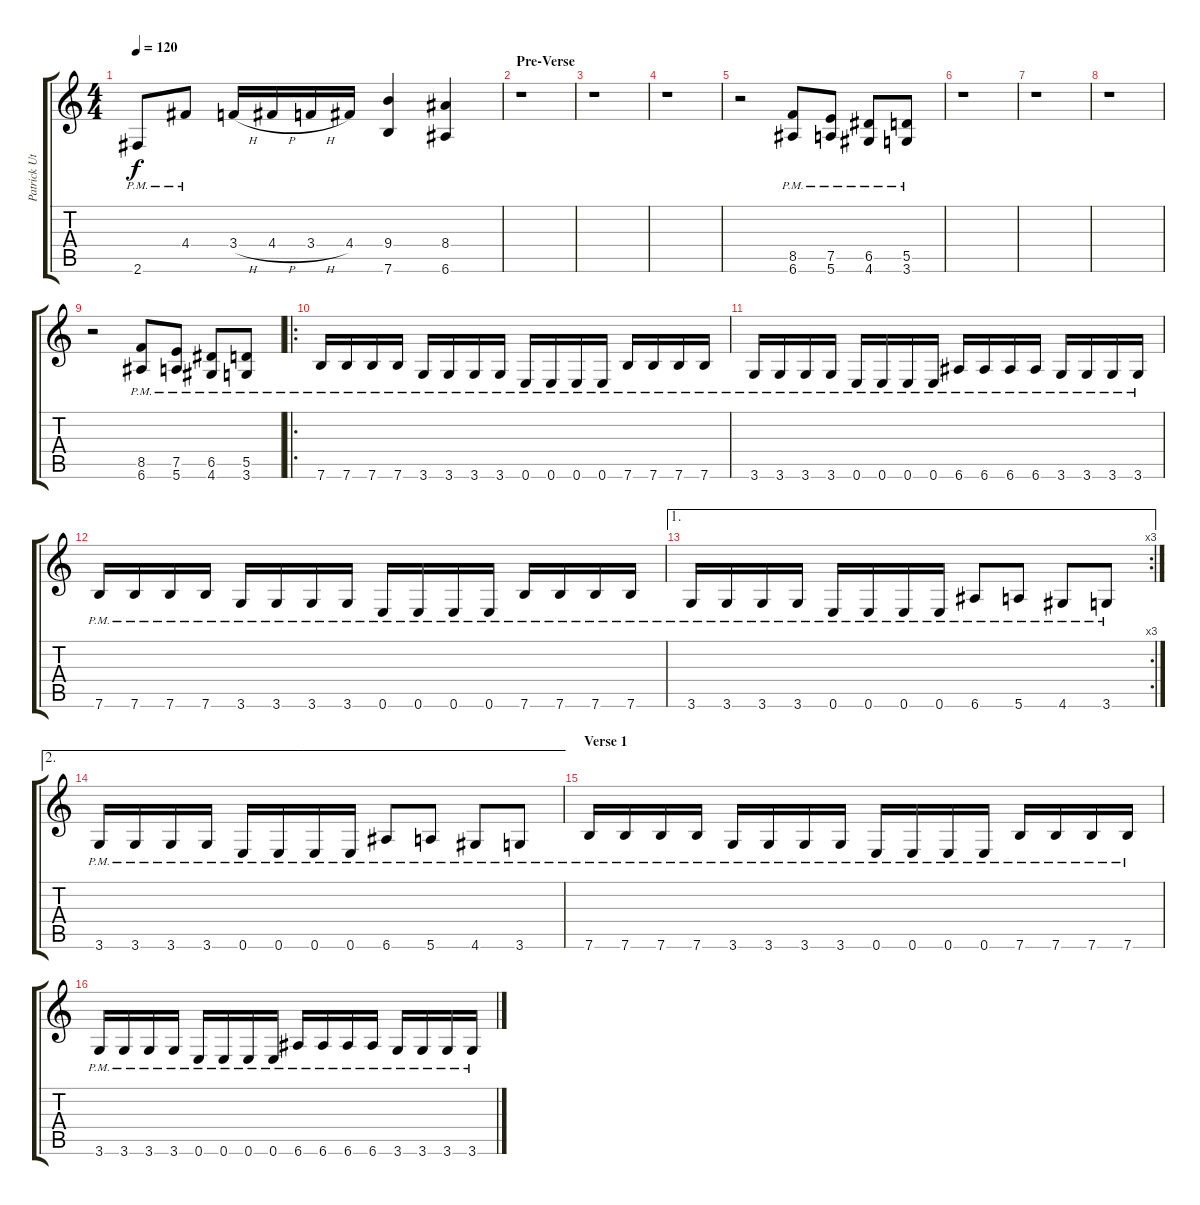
\track ("Patrick Uterwijk" "Patrick Ut") {instrument distortionguitar}
\staff {score tabs}
\tuning (E4 B3 G3 D3 A2 E2) {hide}
\ts (4 4)
\tempo 120
\clef g2
\ks c
2.6{pm}.8{dy f} 4.4{pm}.8 3.4{h}.16 4.4{h}.16 3.4{h}.16 4.4.16 (9.4 7.6).4 (8.4 6.6).4 |
\section ("" "Pre-Verse")
r.1 |
r.1 |
r.1 |
r.2 (8.5{pm} 6.6{pm}).8 (7.5{pm} 5.6{pm}).8 (6.5{pm} 4.6{pm}).8 (5.5{pm} 3.6{pm}).8 |
r.1 |
r.1 |
r.1 |
r.2 (8.5{pm} 6.6{pm}).8 (7.5{pm} 5.6{pm}).8 (6.5{pm} 4.6{pm}).8 (5.5{pm} 3.6{pm}).8 |
\ro
7.6{pm}.16 7.6{pm}.16 7.6{pm}.16 7.6{pm}.16 3.6{pm}.16 3.6{pm}.16 3.6{pm}.16 3.6{pm}.16 0.6{pm}.16 0.6{pm}.16 0.6{pm}.16 0.6{pm}.16 7.6{pm}.16 7.6{pm}.16 7.6{pm}.16 7.6{pm}.16 |
3.6{pm}.16 3.6{pm}.16 3.6{pm}.16 3.6{pm}.16 0.6{pm}.16 0.6{pm}.16 0.6{pm}.16 0.6{pm}.16 6.6{pm}.16 6.6{pm}.16 6.6{pm}.16 6.6{pm}.16 3.6{pm}.16 3.6{pm}.16 3.6{pm}.16 3.6{pm}.16 |
7.6{pm}.16 7.6{pm}.16 7.6{pm}.16 7.6{pm}.16 3.6{pm}.16 3.6{pm}.16 3.6{pm}.16 3.6{pm}.16 0.6{pm}.16 0.6{pm}.16 0.6{pm}.16 0.6{pm}.16 7.6{pm}.16 7.6{pm}.16 7.6{pm}.16 7.6{pm}.16 |
\ae 1
\rc 3
3.6{pm}.16 3.6{pm}.16 3.6{pm}.16 3.6{pm}.16 0.6{pm}.16 0.6{pm}.16 0.6{pm}.16 0.6{pm}.16 6.6{pm}.8 5.6{pm}.8 4.6{pm}.8 3.6{pm}.8 |
\ae 2
3.6{pm}.16 3.6{pm}.16 3.6{pm}.16 3.6{pm}.16 0.6{pm}.16 0.6{pm}.16 0.6{pm}.16 0.6{pm}.16 6.6{pm}.8 5.6{pm}.8 4.6{pm}.8 3.6{pm}.8 |
\section ("" "Verse 1")
7.6{pm}.16 7.6{pm}.16 7.6{pm}.16 7.6{pm}.16 3.6{pm}.16 3.6{pm}.16 3.6{pm}.16 3.6{pm}.16 0.6{pm}.16 0.6{pm}.16 0.6{pm}.16 0.6{pm}.16 7.6{pm}.16 7.6{pm}.16 7.6{pm}.16 7.6{pm}.16 |
3.6{pm}.16 3.6{pm}.16 3.6{pm}.16 3.6{pm}.16 0.6{pm}.16 0.6{pm}.16 0.6{pm}.16 0.6{pm}.16 6.6{pm}.16 6.6{pm}.16 6.6{pm}.16 6.6{pm}.16 3.6{pm}.16 3.6{pm}.16 3.6{pm}.16 3.6{pm}.16
